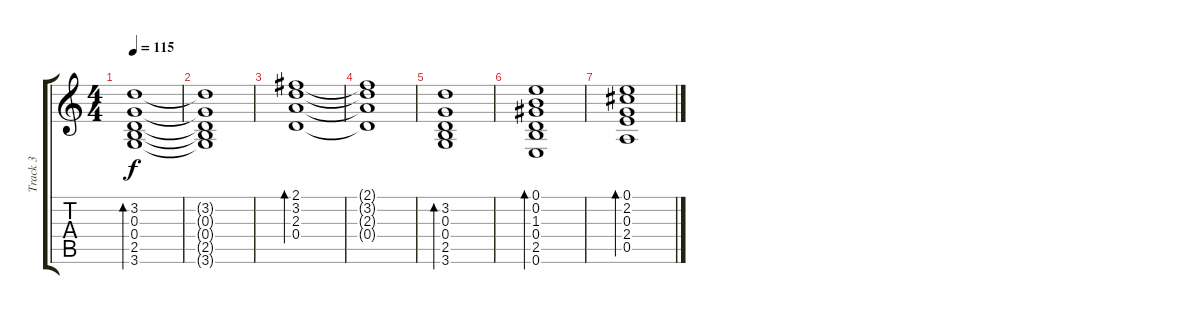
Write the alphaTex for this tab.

\track ("Track 3" "Track 3") {instrument acousticguitarsteel}
\staff {score tabs}
\tuning (E4 B3 G3 D3 A2 E2) {hide}
\ts (4 4)
\tempo 115
\clef g2
\ks c
(3.2 0.3 0.4 2.5 3.6).1{bd 120 dy f} |
(3.2{t} 0.3{t} 0.4{t} 2.5{t} 3.6{t}).1 |
(2.1 3.2 2.3 0.4).1{bd 120} |
(2.1{t} 3.2{t} 2.3{t} 0.4{t}).1 |
(3.2 0.3 0.4 2.5 3.6).1{bd 120} |
(0.1 0.2 1.3 0.4 2.5 0.6).1{bd 120} |
(0.1 2.2 0.3 2.4 0.5).1{bd 120}
